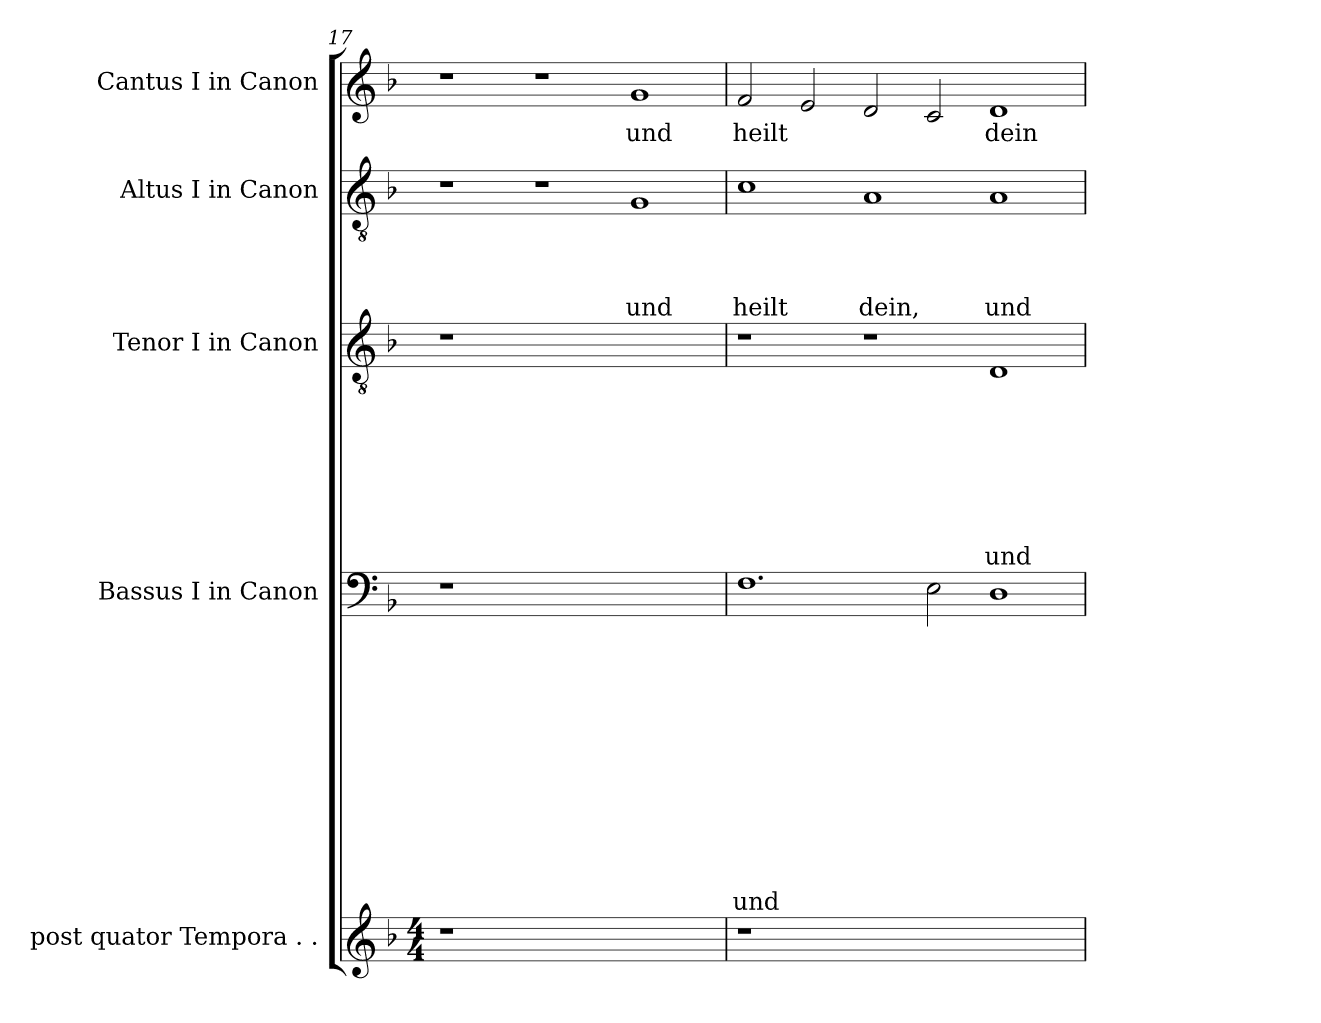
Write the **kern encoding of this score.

**kern	**kern	**text	**text	**text	**text	**text	**text	**text	**text	**text	**text	**text	**text	**kern	**text	**text	**text	**text	**text	**text	**text	**text	**kern	**text	**text	**text	**text	**kern	**text
*part5	*part4	*part4	*part4	*part4	*part4	*part4	*part4	*part4	*part4	*part4	*part4	*part4	*part4	*part3	*part3	*part3	*part3	*part3	*part3	*part3	*part3	*part3	*part2	*part2	*part2	*part2	*part2	*part1	*part1
*staff5	*staff4	*staff4	*staff4	*staff4	*staff4	*staff4	*staff4	*staff4	*staff4	*staff4	*staff4	*staff4	*staff4	*staff3	*staff3	*staff3	*staff3	*staff3	*staff3	*staff3	*staff3	*staff3	*staff2	*staff2	*staff2	*staff2	*staff2	*staff1	*staff1
*I"post quator Tempora . .	*I"Bassus I in Canon	*	*	*	*	*	*	*	*	*	*	*	*	*I"Tenor I in Canon	*	*	*	*	*	*	*	*	*I"Altus I in Canon	*	*	*	*	*I"Cantus I in Canon	*
*clefG2	*clefF4	*	*	*	*	*	*	*	*	*	*	*	*	*clefGv2	*	*	*	*	*	*	*	*	*clefGv2	*	*	*	*	*clefG2	*
*k[b-]	*k[b-]	*	*	*	*	*	*	*	*	*	*	*	*	*k[b-]	*	*	*	*	*	*	*	*	*k[b-]	*	*	*	*	*k[b-]	*
*F:	*F:	*	*	*	*	*	*	*	*	*	*	*	*	*F:	*	*	*	*	*	*	*	*	*F:	*	*	*	*	*F:	*
*M4/4	*	*	*	*	*	*	*	*	*	*	*	*	*	*	*	*	*	*	*	*	*	*	*	*	*	*	*	*	*
=17	=17	=17	=17	=17	=17	=17	=17	=17	=17	=17	=17	=17	=17	=17	=17	=17	=17	=17	=17	=17	=17	=17	=17	=17	=17	=17	=17	=17	=17
1r	1r	.	.	.	.	.	.	.	.	.	.	.	.	1r	.	.	.	.	.	.	.	.	1r	.	.	.	.	1r	.
0ryy	0ryy	.	.	.	.	.	.	.	.	.	.	.	.	0ryy	.	.	.	.	.	.	.	.	1r	.	.	.	.	1r	.
!	!	!	!	!	!	!	!	!	!	!	!	!	!	!	!	!	!	!	!	!	!	!	!	!	!	!	!LO:LY:b	!	!LO:LY:b
.	.	.	.	.	.	.	.	.	.	.	.	.	.	.	.	.	.	.	.	.	.	.	1G	.	.	.	und	1g	und
!!LO:PB:g=z
=18	=18	=18	=18	=18	=18	=18	=18	=18	=18	=18	=18	=18	=18	=18	=18	=18	=18	=18	=18	=18	=18	=18	=18	=18	=18	=18	=18	=18	=18
!	!	!	!	!	!	!	!	!	!	!	!	!	!LO:LY:b	!	!	!	!	!	!	!	!	!	!	!	!	!	!LO:LY:b	!	!LO:LY:b
1r	1.F	.	.	.	.	.	.	.	.	.	.	.	und	1r	.	.	.	.	.	.	.	.	1c	.	.	.	heilt	2f/	heilt
.	.	.	.	.	.	.	.	.	.	.	.	.	.	.	.	.	.	.	.	.	.	.	.	.	.	.	.	2e/	.
!	!	!	!	!	!	!	!	!	!	!	!	!	!	!	!	!	!	!	!	!	!	!	!	!	!	!	!LO:LY:b	!	!
0ryy	.	.	.	.	.	.	.	.	.	.	.	.	.	1r	.	.	.	.	.	.	.	.	1A	.	.	.	dein,	2d/	.
.	2E\	.	.	.	.	.	.	.	.	.	.	.	.	.	.	.	.	.	.	.	.	.	.	.	.	.	.	2c/	.
!	!	!	!	!	!	!	!	!	!	!	!	!	!	!	!	!	!	!	!	!	!	!LO:LY:b	!	!	!	!	!LO:LY:b	!	!LO:LY:b
.	1D	.	.	.	.	.	.	.	.	.	.	.	.	1D	.	.	.	.	.	.	.	und	1A	.	.	.	und	1d	dein
=	=	=	=	=	=	=	=	=	=	=	=	=	=	=	=	=	=	=	=	=	=	=	=	=	=	=	=	=	=
*-	*-	*-	*-	*-	*-	*-	*-	*-	*-	*-	*-	*-	*-	*-	*-	*-	*-	*-	*-	*-	*-	*-	*-	*-	*-	*-	*-	*-	*-
